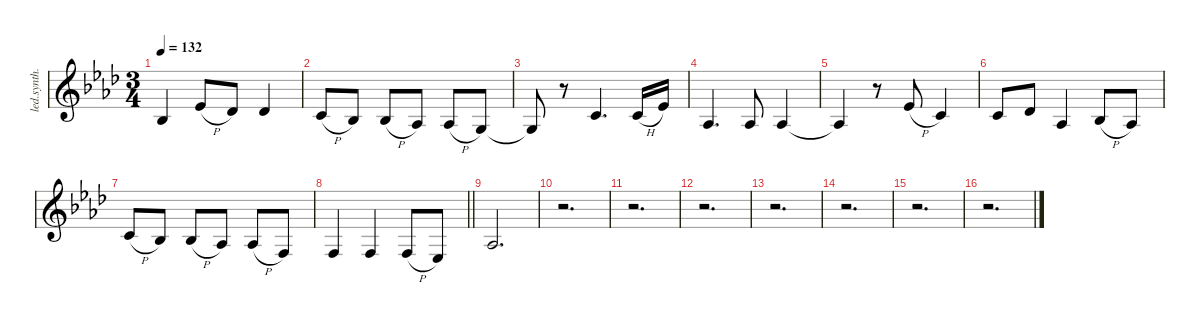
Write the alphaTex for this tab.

\defaultSystemsLayout 4
\hideDynamics
\bracketExtendMode nobrackets
\otherSystemsTrackNameOrientation horizontal
\track ("Matthews - Vocals" "led.synth.") {instrument lead2sawtooth}
\staff {score}
\tuning (E4 B3 G3 D3 A2 E2)
\ts (3 4)
\tempo 132
\clef g2
\ks ab
3.3{acc b}.4{dy f beam Up} 4.2{h acc b}.8{beam Up} 2.2{acc b}.8{beam Up} 2.2{acc b}.4{beam Up} |
5.3{h acc forcenatural}.8{beam Up} 3.3{acc b}.8{beam Up} 3.3{h acc b}.8{beam Up} 1.3{acc b}.8{beam Up} 1.3{h acc b}.8{beam Up} 0.3{acc forcenatural}.8{beam Up} |
0.3{t acc forcenatural}.8{beam Up} r.8{beam Up} 1.2{acc forcenatural}.4{d beam Up} 1.2{h acc forcenatural}.16{beam Up} 4.2{acc b}.16{beam Up} |
1.3{acc b}.4{d beam Up} 1.3{acc b}.8{beam Up} 1.3{acc b}.4{beam Up} |
1.3{t acc b}.4{beam Up} r.8{beam Up} 4.2{h acc b}.8{beam Up} 1.2{acc forcenatural}.4{beam Up} |
1.2{acc forcenatural}.8{beam Up} 2.2{acc b}.8{beam Up} 1.3{acc b}.4{beam Up} 3.3{h acc b}.8{beam Up} 1.3{acc b}.8{beam Up} |
5.3{h acc forcenatural}.8{beam Up} 3.3{acc b}.8{beam Up} 3.3{h acc b}.8{beam Up} 1.3{acc b}.8{beam Up} 6.4{h acc b}.8{beam Up} 3.4{acc forcenatural}.8{beam Up} |
\barLineRight lightlight
3.4{acc forcenatural}.4{beam Up} 3.4{acc forcenatural}.4{beam Up} 3.4{h acc forcenatural}.8{beam Up} 1.4{acc b}.8{beam Up} |
1.3{acc b}.2{d beam Up} |
r.2{d beam Down} |
r.2{d beam Down} |
r.2{d beam Down} |
r.2{d beam Down} |
r.2{d beam Down} |
r.2{d beam Down} |
r.2{d beam Down}
